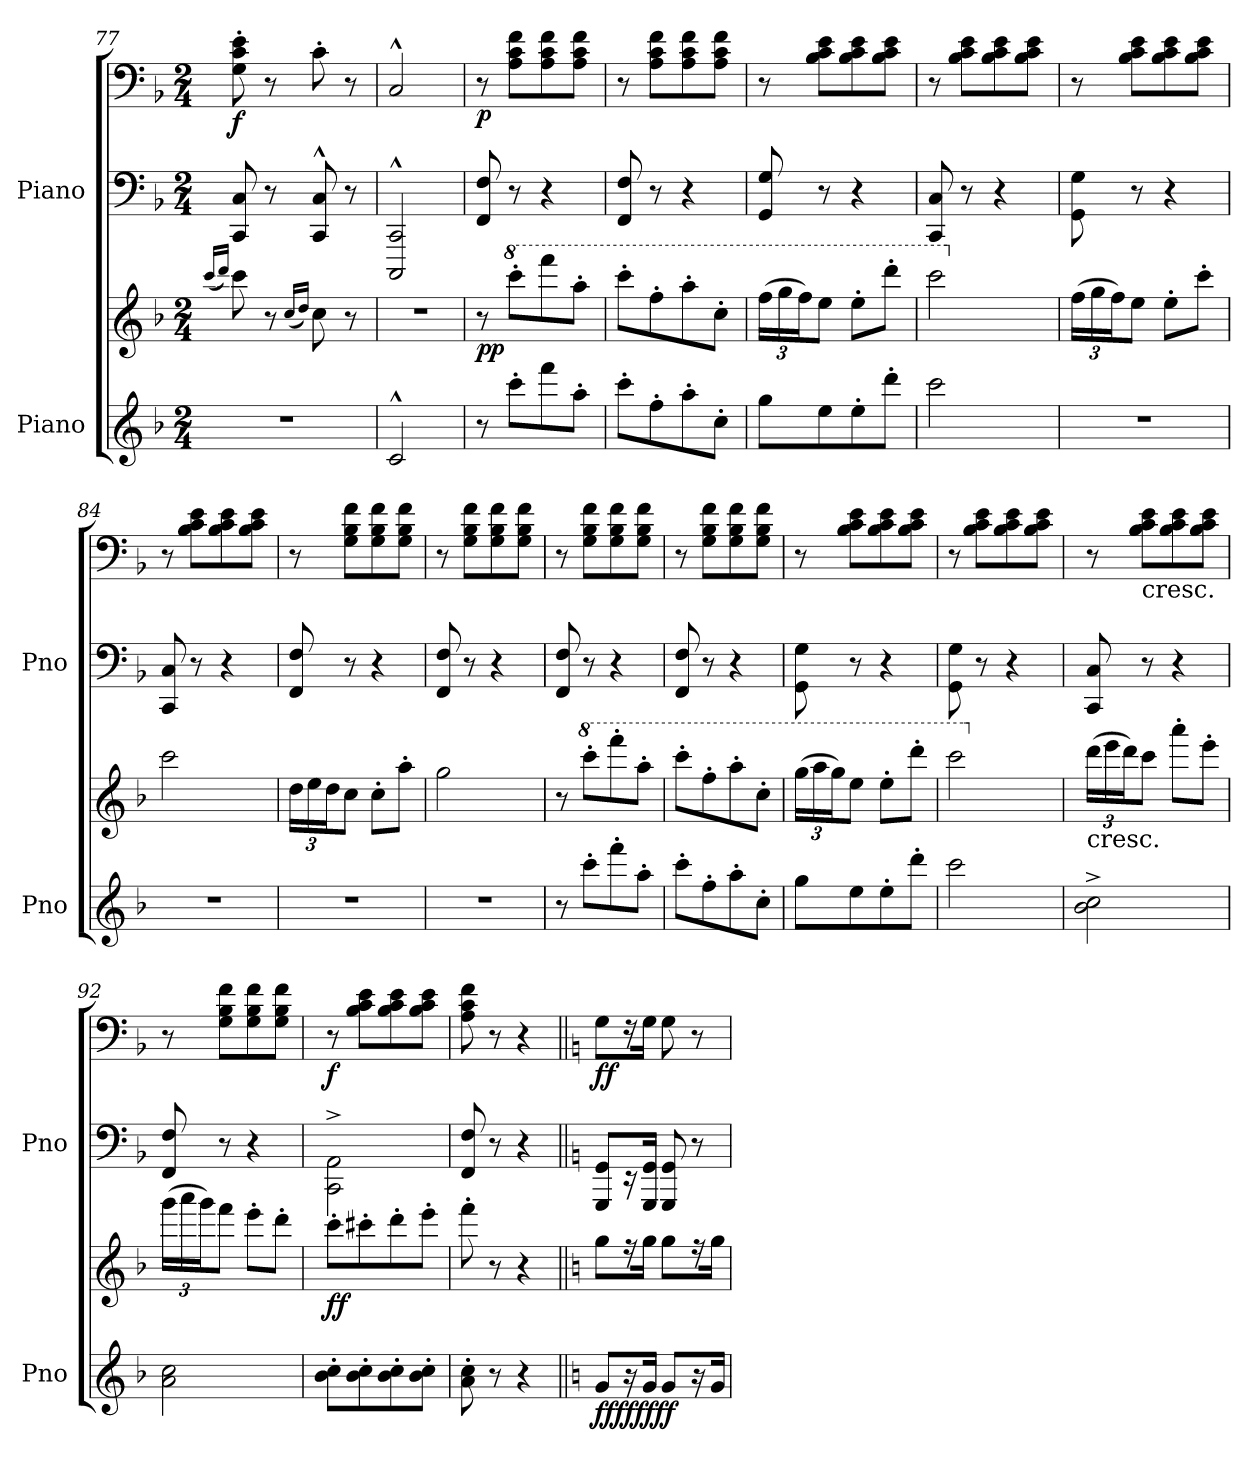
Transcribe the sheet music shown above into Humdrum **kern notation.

**kern	**kern	**dynam	**kern	**kern	**dynam
*part2	*part2	*part2	*part1	*part1	*part1
*staff4	*staff3	*staff3/4	*staff2	*staff1	*staff1/2
*I"Piano	*	*	*I"Piano	*	*
*I'Pno	*	*	*I'Pno	*	*
!!LO:LB:g=z
*clefG2	*clefG2	*	*clefF4	*clefF4	*
*k[b-]	*k[b-]	*	*k[b-]	*k[b-]	*
*M2/4	*M2/4	*	*M2/4	*M2/4	*
=77	=77	=77	=77	=77	=77
.	(<16qccc/LL	.	.	.	.
.	16qddd/JJ)	.	.	.	.
!	!	!	!	!	!LO:DY:b
2r	8ccc\	.	8CC/ 8C/	8G\' 8c\' 8e\'	f
.	8r	.	8r	8r	.
.	(<16qcc/LL	.	.	.	.
.	16qdd/JJ)	.	.	.	.
.	8cc\	.	8CC/^^ 8C/^^	8c'\	.
.	8r	.	8r	8r	.
=78	=78	=78	=78	=78	=78
2c^^/	2r	.	2CCC/^^ 2CC/^^	2C^^/	.
=79	=79	=79	=79	=79	=79
!	!	!LO:DY:b	!	!	!
!	!	!LO:DY:n=1:b	!	!	!LO:DY:b
8r	8r	p p	8FF/ 8F/	8r	p
*	*8va	*	*	*	*
8ccc'\L	8cccc'\L	.	8r	8A\ 8c\ 8f\L	.
8fff\	8ffff\	.	4r	8A\ 8c\ 8f\	.
8aa'\J	8aaa'\J	.	.	8A\ 8c\ 8f\J	.
=80	=80	=80	=80	=80	=80
8ccc'\L	8cccc'\L	.	8FF/ 8F/	8r	.
8ff'\	8fff'\	.	8r	8A\ 8c\ 8f\L	.
8aa'\	8aaa'\	.	4r	8A\ 8c\ 8f\	.
8cc'\J	8ccc'\J	.	.	8A\ 8c\ 8f\J	.
=81	=81	=81	=81	=81	=81
*	*Xbrackettup	*	*	*	*
8gg\L	(>24fff\LL	.	8GG/ 8G/	8r	.
.	24ggg\	.	.	.	.
.	24fff\J)	.	.	.	.
8ee\	8eee\J	.	8r	8B-\ 8c\ 8e\L	.
8ee'\	8eee'\L	.	4r	8B-\ 8c\ 8e\	.
8ddd'\J	8dddd'\J	.	.	8B-\ 8c\ 8e\J	.
=82	=82	=82	=82	=82	=82
2ccc\	2cccc\	.	8CC/ 8C/	8r	.
.	.	.	8r	8B-\ 8c\ 8e\L	.
.	.	.	4r	8B-\ 8c\ 8e\	.
.	.	.	.	8B-\ 8c\ 8e\J	.
=83	=83	=83	=83	=83	=83
*	*X8va	*	*	*	*
2r	(>24ff\LL	.	8GG\ 8G\	8r	.
.	24gg\	.	.	.	.
.	24ff\J)	.	.	.	.
.	8ee\J	.	8r	8B-\ 8c\ 8e\L	.
.	8ee'\L	.	4r	8B-\ 8c\ 8e\	.
.	8ccc'\J	.	.	8B-\ 8c\ 8e\J	.
=84	=84	=84	=84	=84	=84
2r	2ccc\	.	8CC/ 8C/	8r	.
.	.	.	8r	8B-\ 8c\ 8e\L	.
.	.	.	4r	8B-\ 8c\ 8e\	.
.	.	.	.	8B-\ 8c\ 8e\J	.
=85	=85	=85	=85	=85	=85
2r	24dd\LL	.	8FF/ 8F/	8r	.
.	24ee\	.	.	.	.
.	24dd\J	.	.	.	.
.	8cc\J	.	8r	8G\ 8B-\ 8f\L	.
.	8cc'\L	.	4r	8G\ 8B-\ 8f\	.
.	8aa'\J	.	.	8G\ 8B-\ 8f\J	.
!!LO:LB:g=z
=86	=86	=86	=86	=86	=86
2r	2gg\	.	8FF/ 8F/	8r	.
.	.	.	8r	8G\ 8B-\ 8f\L	.
.	.	.	4r	8G\ 8B-\ 8f\	.
.	.	.	.	8G\ 8B-\ 8f\J	.
=87	=87	=87	=87	=87	=87
8r	8r	.	8FF/ 8F/	8r	.
*	*8va	*	*	*	*
8ccc'\L	8cccc'\L	.	8r	8G\ 8B-\ 8f\L	.
8fff'\	8ffff'\	.	4r	8G\ 8B-\ 8f\	.
8aa'\J	8aaa'\J	.	.	8G\ 8B-\ 8f\J	.
=88	=88	=88	=88	=88	=88
8ccc'\L	8cccc'\L	.	8FF/ 8F/	8r	.
8ff'\	8fff'\	.	8r	8G\ 8B-\ 8f\L	.
8aa'\	8aaa'\	.	4r	8G\ 8B-\ 8f\	.
8cc'\J	8ccc'\J	.	.	8G\ 8B-\ 8f\J	.
=89	=89	=89	=89	=89	=89
8gg\L	(>24ggg\LL	.	8GG\ 8G\	8r	.
.	24aaa\	.	.	.	.
.	24ggg\J)	.	.	.	.
8ee\	8eee\J	.	8r	8B-\ 8c\ 8e\L	.
8ee'\	8eee'\L	.	4r	8B-\ 8c\ 8e\	.
8ddd'\J	8dddd'\J	.	.	8B-\ 8c\ 8e\J	.
=90	=90	=90	=90	=90	=90
2ccc\	2cccc\	.	8GG\ 8G\	8r	.
.	.	.	8r	8B-\ 8c\ 8e\L	.
.	.	.	4r	8B-\ 8c\ 8e\	.
.	.	.	.	8B-\ 8c\ 8e\J	.
=91	=91	=91	=91	=91	=91
*	*X8va	*	*	*	*
!	!LO:TX:b:t=cresc.	!	!	!	!
2b-\^ 2cc\^	(>24ddd\LL	.	8CC/ 8C/	8r	.
.	24eee\	.	.	.	.
.	24ddd\J)	.	.	.	.
!	!	!	!	!LO:TX:b:t=cresc.	!
.	8ccc\J	.	8r	8B-\ 8c\ 8e\L	.
.	8aaa'\L	.	4r	8B-\ 8c\ 8e\	.
.	8eee'\J	.	.	8B-\ 8c\ 8e\J	.
=92	=92	=92	=92	=92	=92
2a\ 2cc\	(>24ggg\LL	.	8FF/ 8F/	8r	.
.	24aaa\	.	.	.	.
.	24ggg\J)	.	.	.	.
.	8fff\J	.	8r	8G\ 8B-\ 8f\L	.
.	8eee'\L	.	4r	8G\ 8B-\ 8f\	.
.	8ddd'\J	.	.	8G\ 8B-\ 8f\J	.
!!LO:PB:g=z
=93	=93	=93	=93	=93	=93
!	!	!LO:DY:b	!	!	!
!	!	!LO:DY:n=1:b	!	!	!LO:DY:b
8b-\' 8cc\'L	8ccc'\L	f f	2CC\^ 2AA\^	8r	f
8b-\' 8cc\'	8ccc#X'\	.	.	8B-\ 8c\ 8e\L	.
8b-\' 8cc\'	8ddd'\	.	.	8B-\ 8c\ 8e\	.
8b-\' 8cc\'J	8eee'\J	.	.	8B-\ 8c\ 8e\J	.
=94	=94	=94	=94	=94	=94
8a\' 8cc\'	8fff'\	.	8FF/ 8F/	8A\ 8c\ 8f\	.
8r	8r	.	8r	8r	.
4r	4r	.	4r	4r	.
=95||	=95||	=95||	=95||	=95||	=95||
*k[]	*k[]	*	*k[]	*k[]	*
!	!	!LO:DY:b=2	!	!	!
!	!	!LO:DY:n=1:b=2	!	!	!
!	!	!LO:DY:n=2:b	!	!	!
!	!	!LO:DY:n=3:b	!	!	!LO:DY:b
8g/L	8gg\L	ff ff ff ff	8GGG/ 8GG/L	8G\L	ff
16r	16r	.	16r	16r	.
16g/Jk	16gg\Jk	.	16GGG/ 16GG/Jk	16G\Jk	.
8g/L	8gg\L	.	8GGG/ 8GG/	8G\	.
16r	16r	.	8r	8r	.
16g/Jk	16gg\Jk	.	.	.	.
=	=	=	=	=	=
*-	*-	*-	*-	*-	*-
